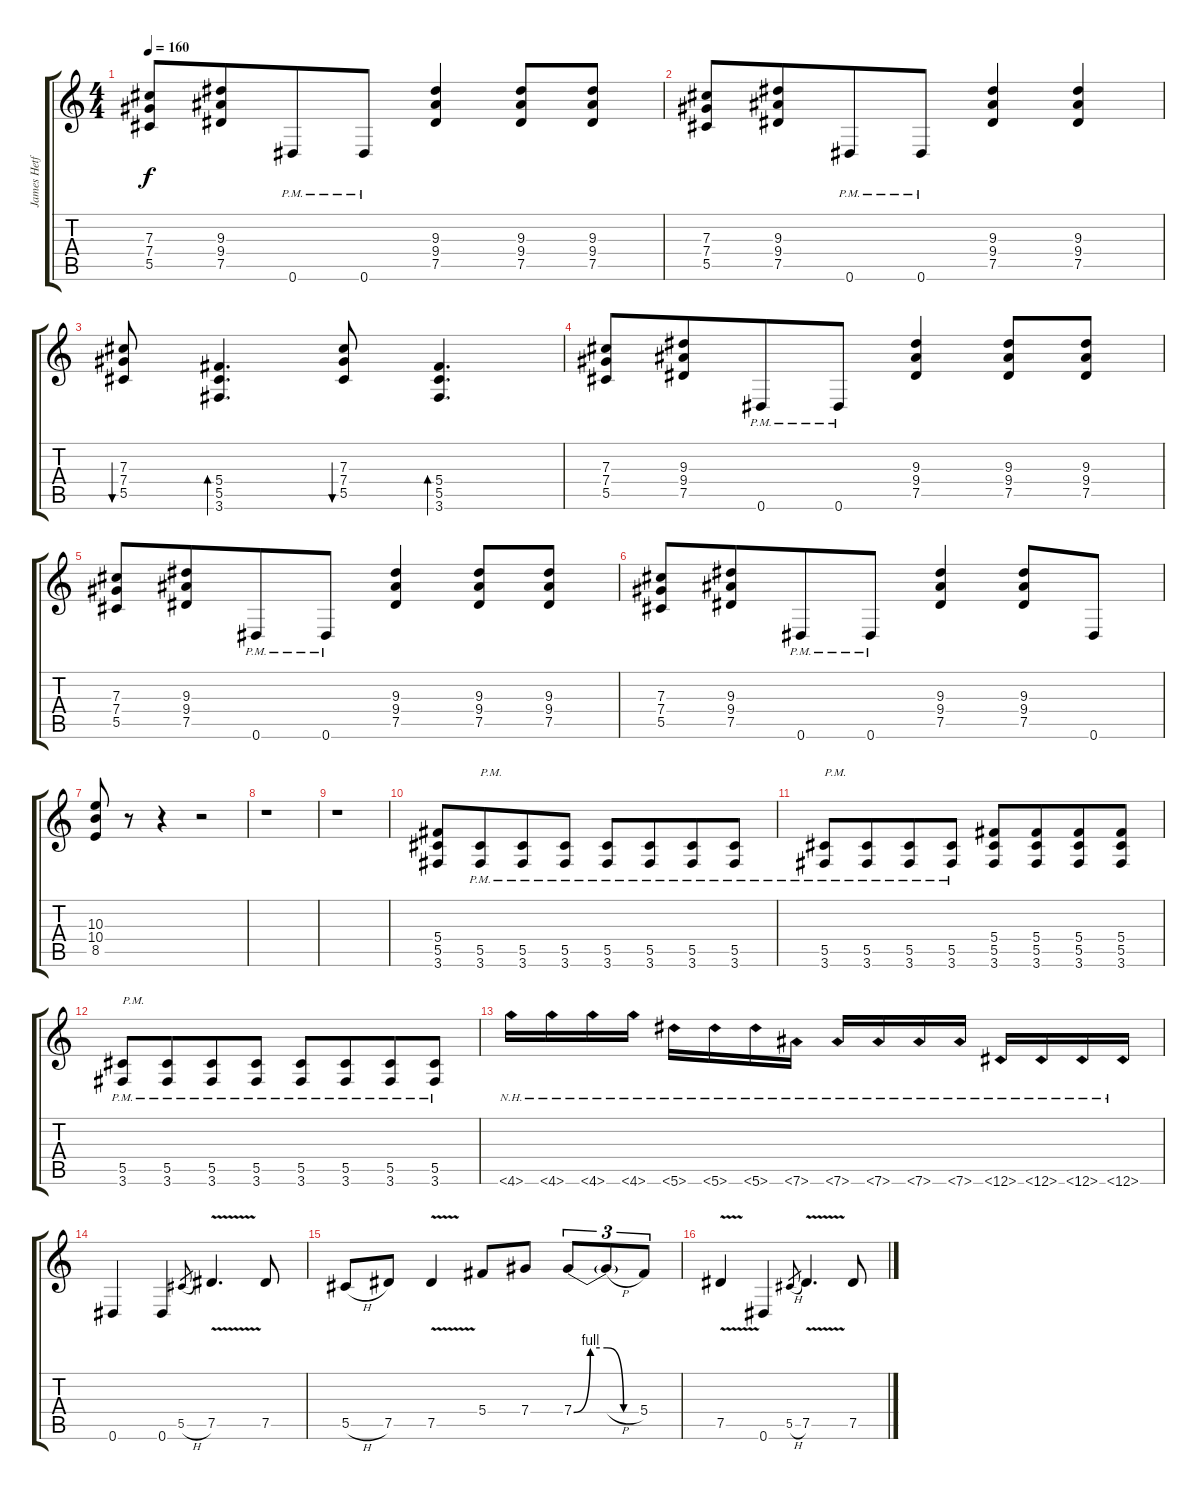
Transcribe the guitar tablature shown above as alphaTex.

\track ("James Hetfield" "James Hetf") {instrument overdrivenguitar}
\staff {score tabs}
\tuning (Eb4 Bb3 Gb3 Db3 Ab2 Eb2) {hide}
\ts (4 4)
\tempo 160
\clef g2
\ks c
(7.3 7.4 5.5).8{dy f} (9.3 9.4 7.5).8{beam merge} 0.6{pm}.8 0.6{pm}.8 (9.3 9.4 7.5).4 (9.3 9.4 7.5).8 (9.3 9.4 7.5).8 |
(7.3 7.4 5.5).8 (9.3 9.4 7.5).8{beam merge} 0.6{pm}.8 0.6{pm}.8 (9.3 9.4 7.5).4 (9.3 9.4 7.5).4 |
(7.3 7.4 5.5).8{bu 60} (5.4 5.5 3.6).4{d bd 60} (7.3 7.4 5.5).8{bu 60} (5.4 5.5 3.6).4{d bd 60} |
(7.3 7.4 5.5).8 (9.3 9.4 7.5).8{beam merge} 0.6{pm}.8 0.6{pm}.8 (9.3 9.4 7.5).4 (9.3 9.4 7.5).8 (9.3 9.4 7.5).8 |
(7.3 7.4 5.5).8 (9.3 9.4 7.5).8{beam merge} 0.6{pm}.8 0.6{pm}.8 (9.3 9.4 7.5).4 (9.3 9.4 7.5).8 (9.3 9.4 7.5).8 |
(7.3 7.4 5.5).8 (9.3 9.4 7.5).8{beam merge} 0.6{pm}.8 0.6{pm}.8 (9.3 9.4 7.5).4 (9.3 9.4 7.5).8 0.6.8 |
(10.3 10.4 8.5).8 r.8 r.4 r.2 |
r.1 |
r.1 |
(5.4 5.5 3.6).8 (5.5{pm} 3.6{pm}).8{txt "P.M." beam merge} (5.5{pm} 3.6{pm}).8 (5.5{pm} 3.6{pm}).8 (5.5{pm} 3.6{pm}).8 (5.5{pm} 3.6{pm}).8{beam merge} (5.5{pm} 3.6{pm}).8 (5.5{pm} 3.6{pm}).8 |
(5.5{pm} 3.6{pm}).8{txt "P.M."} (5.5{pm} 3.6{pm}).8{beam merge} (5.5{pm} 3.6{pm}).8 (5.5{pm} 3.6{pm}).8 (5.4 5.5 3.6).8 (5.4 5.5 3.6).8{beam merge} (5.4 5.5 3.6).8 (5.4 5.5 3.6).8 |
(5.5{pm} 3.6{pm}).8{txt "P.M."} (5.5{pm} 3.6{pm}).8{beam merge} (5.5{pm} 3.6{pm}).8 (5.5{pm} 3.6{pm}).8 (5.5{pm} 3.6{pm}).8 (5.5{pm} 3.6{pm}).8{beam merge} (5.5{pm} 3.6{pm}).8 (5.5{pm} 3.6{pm}).8 |
4.6{nh}.16 4.6{nh}.16 4.6{nh}.16 4.6{nh}.16 5.6{nh}.16 5.6{nh}.16 5.6{nh}.16 7.6{nh}.16 7.6{nh}.16 7.6{nh}.16 7.6{nh}.16 7.6{nh}.16 12.6{nh}.16 12.6{nh}.16 12.6{nh}.16 12.6{nh}.16 |
0.6.4 0.6.4 5.5{h}.8{gr} 7.5{v}.4{d} 7.5.8 |
5.5{h}.8 7.5.8 7.5{v}.4 5.4.8 7.4.8 7.4{be (custom 0 0 15 4 30 4 45 0 60 0)}.8{tu (3 2)} 7.4{h t}.8{tu (3 2)} 5.4.8{tu (3 2)} |
7.5{v}.4 0.6.4 5.5{h}.8{gr} 7.5{v}.4{d} 7.5.8
